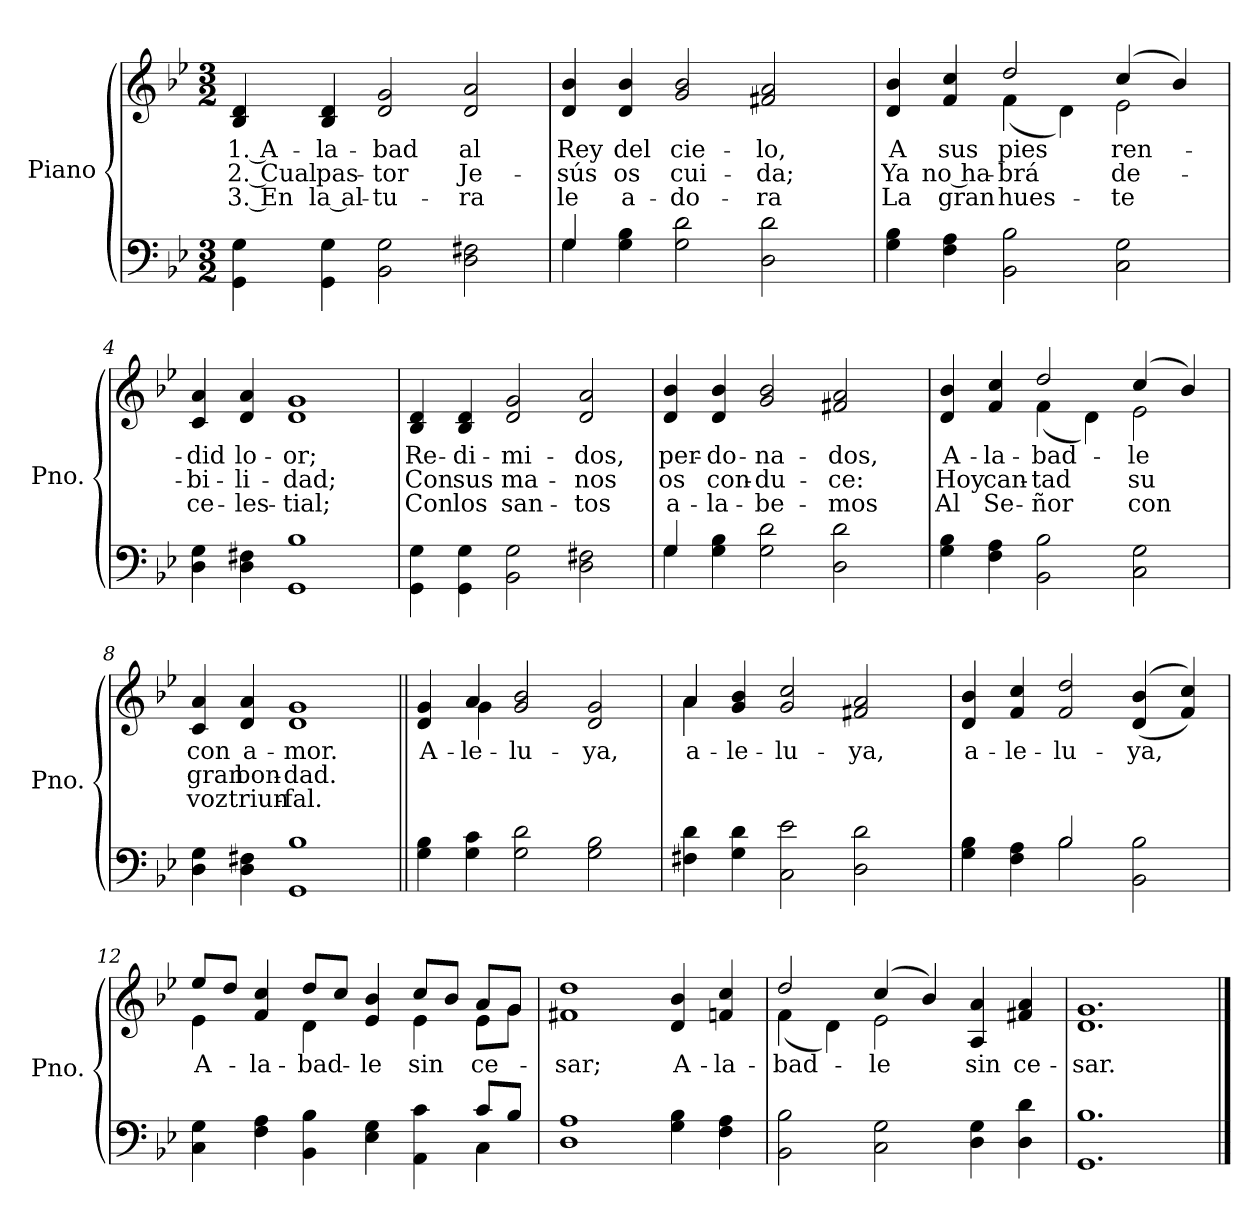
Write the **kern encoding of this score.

**kern	**kern	**text	**text	**text
*part1	*part1	*part1	*part1	*part1
*staff2	*staff1	*staff1	*staff1	*staff1
*I"Piano	*	*	*	*
*I'Pno.	*	*	*	*
*stria5	*stria5	*	*	*
*clefF4	*clefG2	*	*	*
*k[b-e-]	*k[b-e-]	*	*	*
*M3/2	*M3/2	*	*	*
=1	=1	=1	=1	=1
!	!	!LO:LY:b	!LO:LY:b	!LO:LY:b
4GG\ 4G\	4B-/ 4d/	1. A-	2. Cual	3. En
!	!	!LO:LY:b	!LO:LY:b	!LO:LY:b
4GG\ 4G\	4B-/ 4d/	-la-	pas-	la al-
!	!	!LO:LY:b	!LO:LY:b	!LO:LY:b
2BB-\ 2G\	2d/ 2g/	-bad	-tor	-tu-
!	!	!LO:LY:b	!LO:LY:b	!LO:LY:b
2D\ 2F#X\	2d/ 2a/	al	Je-	-ra
=2	=2	=2	=2	=2
*^	*	*	*	*
!	!	!	!LO:LY:b	!LO:LY:b	!LO:LY:b
4G/	4G\	4d/ 4b-/	Rey	-sús	le
!	!	!	!LO:LY:b	!LO:LY:b	!LO:LY:b
4G\ 4B-\	1ryy	4d/ 4b-/	del	os	a-
!	!	!	!LO:LY:b	!LO:LY:b	!LO:LY:b
2G\ 2d\	.	2g/ 2b-/	cie-	cui-	-do-
!	!	!	!LO:LY:b	!LO:LY:b	!LO:LY:b
2D\ 2d\	.	2f#X/ 2a/	-lo,	-da;	-ra
.	4ryy	.	.	.	.
=3	=3	=3	=3	=3	=3
!	!	!	!LO:LY:b	!LO:LY:b	!LO:LY:b
*v	*v	*^	*	*	*
4G\ 4B-\	4d/ 4b-/	2ryy	A	Ya	La
!	!	!	!LO:LY:b	!LO:LY:b	!LO:LY:b
4F\ 4A\	4f/ 4cc/	.	sus	no ha-	gran
!	!	!	!LO:LY:b	!LO:LY:b	!LO:LY:b
2BB-\ 2B-\	2dd/	(4f\	pies	-brá	hues-
.	.	4d\)	.	.	.
!	!	!	!LO:LY:b	!LO:LY:b	!LO:LY:b
2C\ 2G\	(4cc/	2e-\	ren-	de-	-te
.	4b-/)	.	.	.	.
*	*v	*v	*	*	*
=4	=4	=4	=4	=4
!	!	!LO:LY:b	!LO:LY:b	!LO:LY:b
4D\ 4G\	4c/ 4a/	-did	-bi-	ce-
!	!	!LO:LY:b	!LO:LY:b	!LO:LY:b
4D\ 4F#X\	4d/ 4a/	lo-	-li-	-les-
!	!	!LO:LY:b	!LO:LY:b	!LO:LY:b
1GG 1B-	1d 1g	-or;	-dad;	-tial;
!!LO:LB:g=z
=5	=5	=5	=5	=5
!	!	!LO:LY:b	!LO:LY:b	!LO:LY:b
4GG\ 4G\	4B-/ 4d/	Re-	Con	Con
!	!	!LO:LY:b	!LO:LY:b	!LO:LY:b
4GG\ 4G\	4B-/ 4d/	-di-	sus	los
!	!	!LO:LY:b	!LO:LY:b	!LO:LY:b
2BB-\ 2G\	2d/ 2g/	-mi-	ma-	san-
!	!	!LO:LY:b	!LO:LY:b	!LO:LY:b
2D\ 2F#X\	2d/ 2a/	-dos,	-nos	-tos
=6	=6	=6	=6	=6
*^	*	*	*	*
!	!	!	!LO:LY:b	!LO:LY:b	!LO:LY:b
4G/	4G\	4d/ 4b-/	per-	os	a-
!	!	!	!LO:LY:b	!LO:LY:b	!LO:LY:b
4G\ 4B-\	1ryy	4d/ 4b-/	-do-	con-	-la-
!	!	!	!LO:LY:b	!LO:LY:b	!LO:LY:b
2G\ 2d\	.	2g/ 2b-/	-na-	-du-	-be-
!	!	!	!LO:LY:b	!LO:LY:b	!LO:LY:b
2D\ 2d\	.	2f#X/ 2a/	-dos,	-ce:	-mos
.	4ryy	.	.	.	.
=7	=7	=7	=7	=7	=7
!	!	!	!LO:LY:b	!LO:LY:b	!LO:LY:b
*v	*v	*^	*	*	*
4G\ 4B-\	4d/ 4b-/	2ryy	A-	Hoy	Al
!	!	!	!LO:LY:b	!LO:LY:b	!LO:LY:b
4F\ 4A\	4f/ 4cc/	.	-la-	can-	Se-
!	!	!	!LO:LY:b	!LO:LY:b	!LO:LY:b
2BB-\ 2B-\	2dd/	(4f\	-bad-	-tad	-ñor
.	.	4d\)	.	.	.
!	!	!	!LO:LY:b	!LO:LY:b	!LO:LY:b
2C\ 2G\	(4cc/	2e-\	-le	su	con
.	4b-/)	.	.	.	.
*	*v	*v	*	*	*
=8	=8	=8	=8	=8
!	!	!LO:LY:b	!LO:LY:b	!LO:LY:b
4D\ 4G\	4c/ 4a/	con	gran	voz
!	!	!LO:LY:b	!LO:LY:b	!LO:LY:b
4D\ 4F#X\	4d/ 4a/	a-	bon-	triun-
!	!	!LO:LY:b	!LO:LY:b	!LO:LY:b
1GG 1B-	1d 1g	-mor.	-dad.	-fal.
!!LO:LB:g=z
=9||	=9||	=9||	=9||	=9||
!	!LO:TX:a:t=Coro	!	!	!
!	!	!LO:LY:b	!	!
*	*^	*	*	*
4G\ 4B-\	4d/ 4g/	4ryy	A-	.	.
!	!	!	!LO:LY:b	!	!
4G\ 4c\	4a/	4g\	-le-	.	.
!	!	!	!LO:LY:b	!	!
2G\ 2d\	2g/ 2b-/	1ryy	-lu-	.	.
!	!	!	!LO:LY:b	!	!
2G\ 2B-\	2d/ 2g/	.	-ya,	.	.
=10	=10	=10	=10	=10	=10
!	!	!	!LO:LY:b	!	!
4F#X\ 4d\	4a/	4a\	a-	.	.
!	!	!	!LO:LY:b	!	!
4G\ 4d\	4g/ 4b-/	1ryy	-le-	.	.
!	!	!	!LO:LY:b	!	!
2C\ 2e-\	2g/ 2cc/	.	-lu-	.	.
!	!	!	!LO:LY:b	!	!
2D\ 2d\	2f#X/ 2a/	.	-ya,	.	.
.	.	4ryy	.	.	.
=11	=11	=11	=11	=11	=11
*^	*	*	*	*	*
!	!	!	!	!LO:LY:b	!	!
*	*	*v	*v	*	*	*
4G\ 4B-\	2ryy	4d/ 4b-/	a-	.	.
!	!	!	!LO:LY:b	!	!
4F\ 4A\	.	4f/ 4cc/	-le-	.	.
!	!	!	!LO:LY:b	!	!
2B-/	2B-\	2f/ 2dd/	-lu-	.	.
!	!	!	!LO:LY:b	!	!
2BB-\ 2B-\	2ryy	(>(4d/ 4b-/	-ya,	.	.
.	.	4f/ 4cc/))	.	.	.
!!LO:LB:g=z
=12	=12	=12	=12	=12	=12
!	!	!	!LO:LY:b	!	!
*	*	*^	*	*	*
4C\ 4G\	4ryy	8ee-/L	4e-\	A-	.	.
.	.	8dd/J	.	.	.	.
*v	*v	*	*	*	*	*
!	!	!	!LO:LY:b	!	!
4F\ 4A\	4f/ 4cc/	4ryy	-la-	.	.
!	!	!	!LO:LY:b	!	!
4BB-\ 4B-\	8dd/L	4d\	-bad-	.	.
.	8cc/J	.	.	.	.
!	!	!	!LO:LY:b	!	!
4E-\ 4G\	4e-/ 4b-/	4ryy	-le	.	.
!	!	!	!LO:LY:b	!	!
4AA\ 4c\	8cc/L	4e-\	sin	.	.
.	8b-/J	.	.	.	.
*^	*	*	*	*	*
!	!	!	!	!LO:LY:b	!	!
8c/L	4C\	8a/L	8e-\L	ce-	.	.
8B-/J	.	8g/J	8g\J	.	.	.
*v	*v	*	*	*	*	*
=13	=13	=13	=13	=13	=13
!	!	!	!LO:LY:b	!	!
*	*v	*v	*	*	*
1D 1A	1f#X 1dd	-sar;	.	.
!	!	!LO:LY:b	!	!
4G\ 4B-\	4d/ 4b-/	A-	.	.
!	!	!LO:LY:b	!	!
4F\ 4A\	4fn/ 4cc/	-la-	.	.
=14	=14	=14	=14	=14
!	!	!LO:LY:b	!	!
*	*^	*	*	*
2BB-\ 2B-\	2dd/	(4f\	-bad-	.	.
.	.	4d\)	.	.	.
!	!	!	!LO:LY:b	!	!
2C\ 2G\	(4cc/	2e-\	-le	.	.
.	4b-/)	.	.	.	.
!	!	!	!LO:LY:b	!	!
4D\ 4G\	4A/ 4a/	2ryy	sin	.	.
!	!	!	!LO:LY:b	!	!
4D\ 4d\	4f#X/ 4a/	.	ce-	.	.
*	*v	*v	*	*	*
=15	=15	=15	=15	=15
!	!	!LO:LY:b	!	!
1.GG 1.B-	1.d 1.g	-sar.	.	.
==	==	==	==	==
*-	*-	*-	*-	*-
